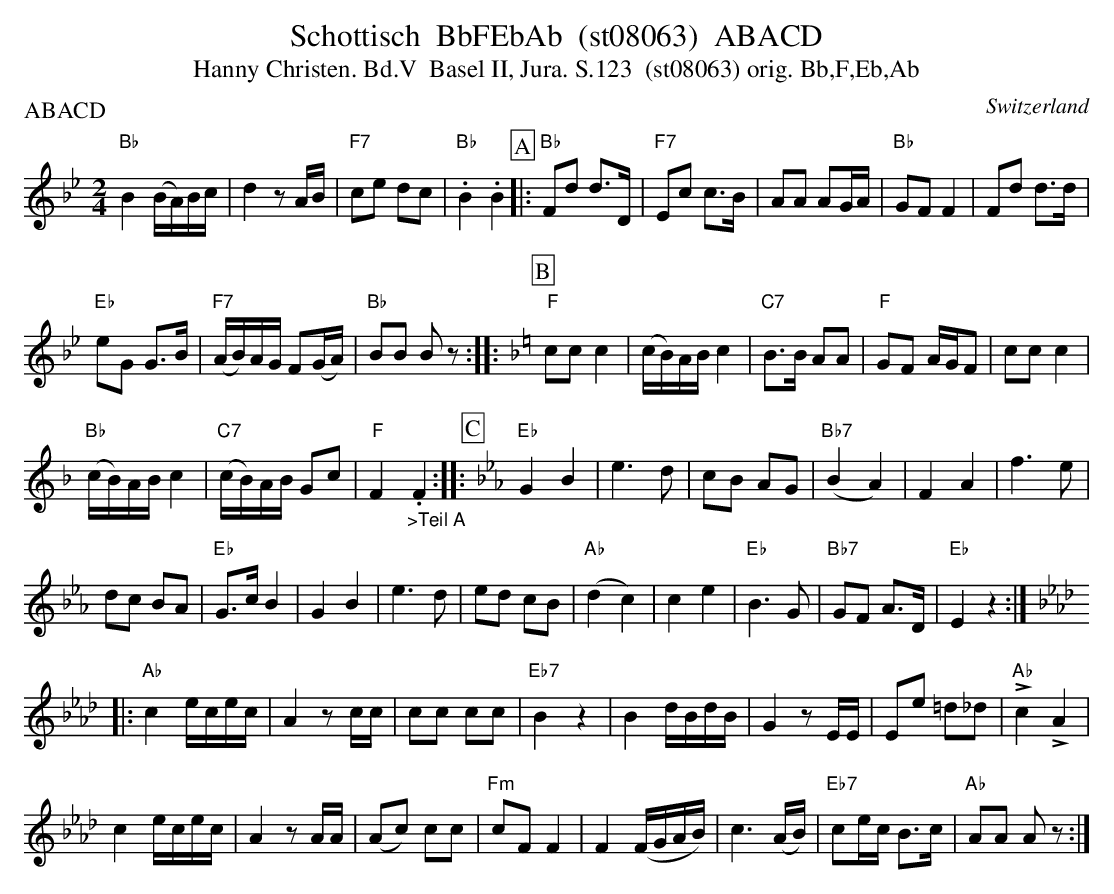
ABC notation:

X:1
T:Schottisch  BbFEbAb  (st08063)  ABACD
T:Hanny Christen. Bd.V  Basel II, Jura. S.123  (st08063) orig. Bb,F,Eb,Ab
P:ABACD
M:2/4
L:1/8
O:Switzerland
K:Bb major
"Bb"B2 (B/A/)B/c/ | d2zA/B/ | "F7"ce dc | "Bb".B2.B2 [P:A] |: "Bb"Fd d>D | "F7"Ec c>B | AA AG/A/ | "Bb"GFF2 | Fd d>d |
"Eb"eG G>B | ("F7"A/B/)A/G/ F(G/A/) | "Bb"BB Bz :: [K:F] [P:B] "F"ccc2 | (c/B/)A/B/c2 | "C7"B>B AA | "F"GF A/G/F | ccc2 |
("Bb"c/B/)A/B/c2 | ("C7"c/B/)A/B/ Gc | "F"F2"_>Teil A".F2 :: [P:C] [K:Eb] "Eb"G2B2 | e3d | cB AG | ("Bb7"B2A2) | F2A2 | f3e |
dc BA | "Eb"G>cB2 | G2B2 | e3d | ed cB | ("Ab"d2c2) | c2e2 | "Eb"B3G | "Bb7"GF A>D | "Eb"E2z2 :| [K:Ab]
|: "Ab"c2e/c/e/c/ | A2zc/c/ | cc cc | "Eb7"B2z2 | B2d/B/d/B/ | G2zE/E/ | Ee =d_d | !>!"Ab"c2!>!A2 |
c2e/c/e/c/ | A2z A/A/ | (Ac) cc | "Fm"cFF2 | F2 (F/G/A/B/) | c3(A/B/) | "Eb7"ce/c/ B>c | "Ab"AA Az :|
